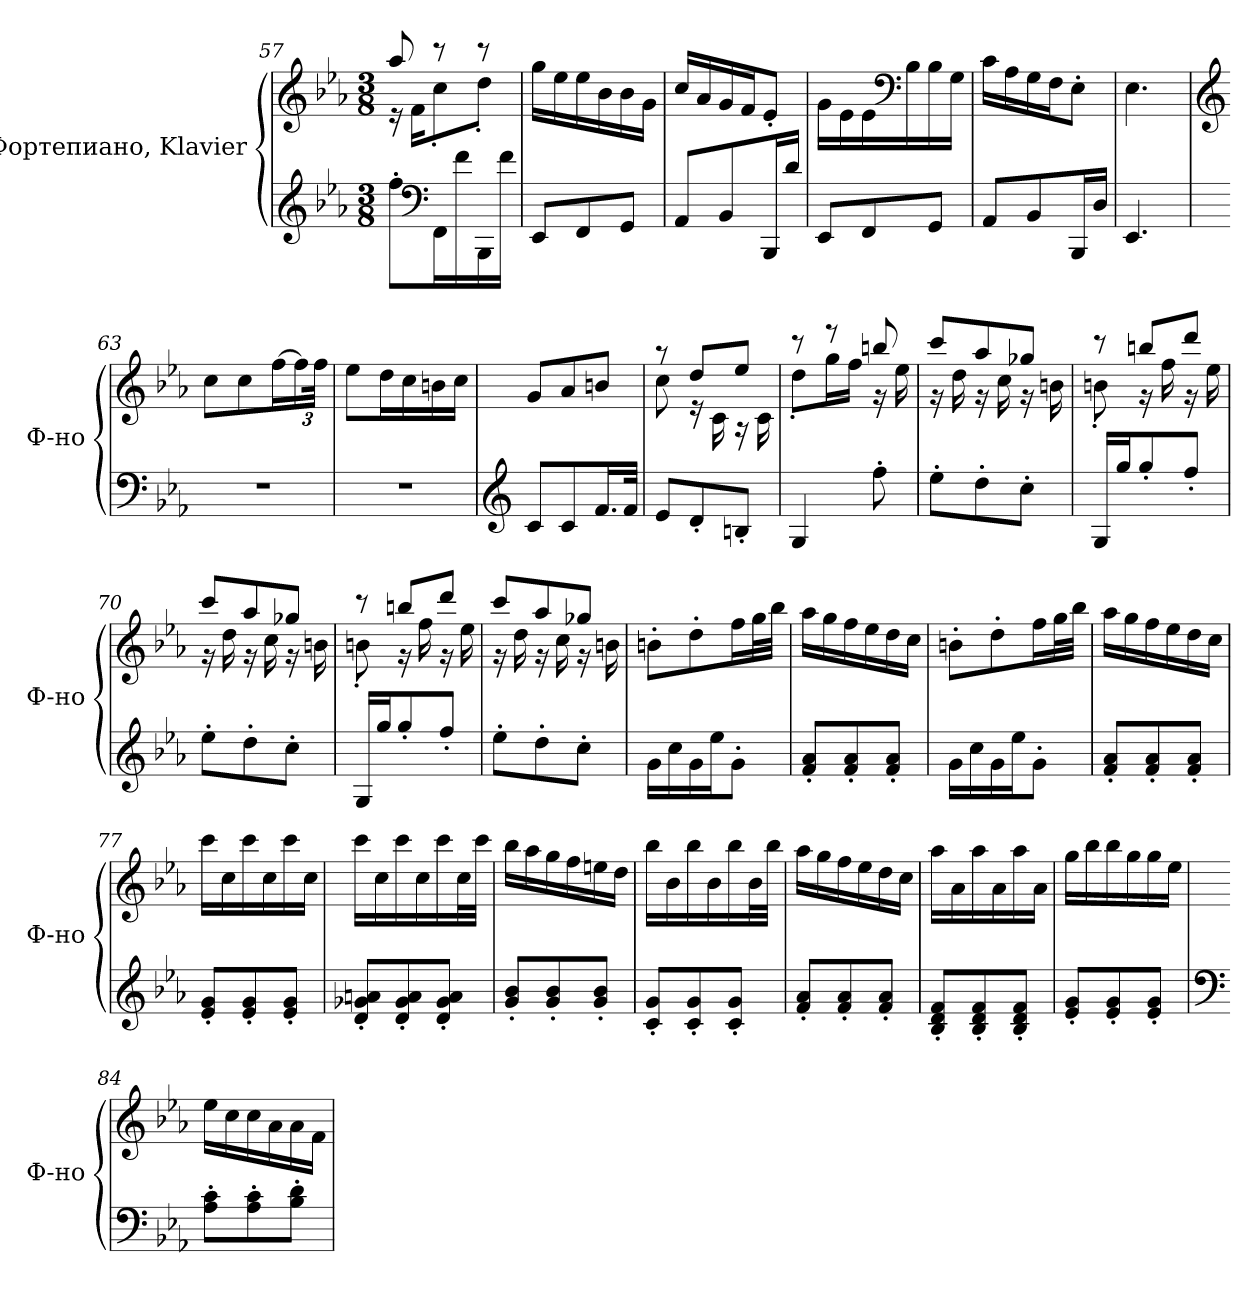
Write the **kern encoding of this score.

**kern	**kern
*part1	*part1
*staff2	*staff1
*I"Фортепиано, Klavier	*
*I'Ф-но	*
*clefG2	*clefG2
*k[b-e-a-]	*k[b-e-a-]
*M3/8	*M3/8
=57	=57
*	*^
8ff'\L	8aa-/	16r
.	.	16f\KL
*clefF4	*	*
16FF\L	8r	8cc'\
16f\	.	.
16BBB-\	8r	8dd'\J
16f\JJ	.	.
*	*v	*v
=58	=58
8EE-/L	16gg\LL
.	16ee-\
8FF/	16ee-\
.	16b-\
8GG/J	16b-\
.	16g\JJ
=59	=59
8AA-/L	16cc/LL
.	16a-/
8BB-/	16g/
.	16f/J
16BBB-/L	8e-'/J
16d/JJ	.
=60	=60
8EE-/L	16g\LL
.	16e-\
8FF/	16e-\
*	*clefF4
.	16B-\
8GG/J	16B-\
.	16G\JJ
!!LO:LB:g=z
=61	=61
8AA-/L	16c\LL
.	16A-\
8BB-/	16G\
.	16F\J
16BBB-/L	8E-'\J
16D/JJ	.
=62	=62
4.EE-/	4.E-\
=63	=63
*	*clefG2
4.r	8cc\L
.	8cc\
.	[16ff\L
*	*Xbrackettup
.	24ff\]
.	48ff\JJk
=64	=64
4.r	8ee-\L
.	16dd\L
.	16cc\
.	16bn\
.	16cc\JJ
=65	=65
*clefG2	*
8c/L	8g/L
8c/	8a-/
16.f/L	8bn/J
32f/JJk	.
=66	=66
*	*^
8e-/L	8r	8cc\
8d'/	8dd/L	16r
.	.	16c\
8Bn'/J	8ee-/J	16r
.	.	16c\
!!LO:LB:g=z	!!
=67	=67	=67
4G/	8r	8dd'\L
.	8r	16gg\L
.	.	16ff\JJ
8ff'\	8bbn/	16r
.	.	16ee-\
=68	=68	=68
8ee-'\L	8ccc/L	16r
.	.	16dd\
8dd'\	8aa-/	16r
.	.	16cc\
8cc'\J	8gg-X/J	16r
.	.	16bn\
=69	=69	=69
16G/LL	8r	8bn'\
16gg/J	.	.
8gg'/	8bbn/L	16r
.	.	16ff\
8ff'/J	8ddd/J	16r
.	.	16ee-\
=70	=70	=70
8ee-'\L	8ccc/L	16r
.	.	16dd\
8dd'\	8aa-/	16r
.	.	16cc\
8cc'\J	8gg-X/J	16r
.	.	16bn\
=71	=71	=71
16G/LL	8r	8bn'\
16gg/J	.	.
8gg'/	8bbn/L	16r
.	.	16ff\
8ff'/J	8ddd/J	16r
.	.	16ee-\
!!LO:PB:g=z	!!
=72	=72	=72
8ee-'\L	8ccc/L	16r
.	.	16dd\
8dd'\	8aa-/	16r
.	.	16cc\
8cc'\J	8gg-X/J	16r
.	.	16bn\
*	*v	*v
=73	=73
16g\LL	8bn'\L
16cc\	.
16g\	8dd'\
16ee-\J	.
8g'\J	16ff\L
.	32gg\L
.	32bb-\JJJ
=74	=74
8f/' 8a-/'L	16aa-\LL
.	16gg\
8f/' 8a-/'	16ff\
.	16ee-\
8f/' 8a-/'J	16dd\
.	16cc\JJ
=75	=75
16g\LL	8bn'\L
16cc\	.
16g\	8dd'\
16ee-\J	.
8g'\J	16ff\L
.	32gg\L
.	32bb-\JJJ
=76	=76
8f/' 8a-/'L	16aa-\LL
.	16gg\
8f/' 8a-/'	16ff\
.	16ee-\
8f/' 8a-/'J	16dd\
.	16cc\JJ
=77	=77
8e-/' 8g/'L	16ccc\LL
.	16cc\
8e-/' 8g/'	16ccc\
.	16cc\
8e-/' 8g/'J	16ccc\
.	16cc\JJ
!!LO:LB:g=z
=78	=78
8d/' 8g-X/' 8an/'L	16ccc\LL
.	16cc\
8d/' 8g-/' 8a/'	16ccc\
.	16cc\
8d/' 8g-/' 8a/'J	16ccc\
.	32cc\L
.	32ccc\JJJ
=79	=79
8g/' 8b-/'L	16bb-\LL
.	16aa-\
8g/' 8b-/'	16gg\
.	16ff\
8g/' 8b-/'J	16een\
.	16dd\JJ
=80	=80
8c/' 8g/'L	16bb-\LL
.	16b-\
8c/' 8g/'	16bb-\
.	16b-\
8c/' 8g/'J	16bb-\
.	32b-\L
.	32bb-\JJJ
=81	=81
8f/' 8a-/'L	16aa-\LL
.	16gg\
8f/' 8a-/'	16ff\
.	16ee-\
8f/' 8a-/'J	16dd\
.	16cc\JJ
=82	=82
8B-/' 8d/' 8f/'L	16aa-\LL
.	16a-\
8B-/' 8d/' 8f/'	16aa-\
.	16a-\
8B-/' 8d/' 8f/'J	16aa-\
.	16a-\JJ
!!LO:LB:g=z
=83	=83
8e-/' 8g/'L	16gg\LL
.	16bb-\
8e-/' 8g/'	16bb-\
.	16gg\
8e-/' 8g/'J	16gg\
.	16ee-\JJ
=84	=84
*clefF4	*
8A-\' 8c\'L	16ee-\LL
.	16cc\
8A-\' 8c\'	16cc\
.	16a-\
8B-\' 8d\'J	16a-\
.	16f\JJ
=	=
*-	*-
